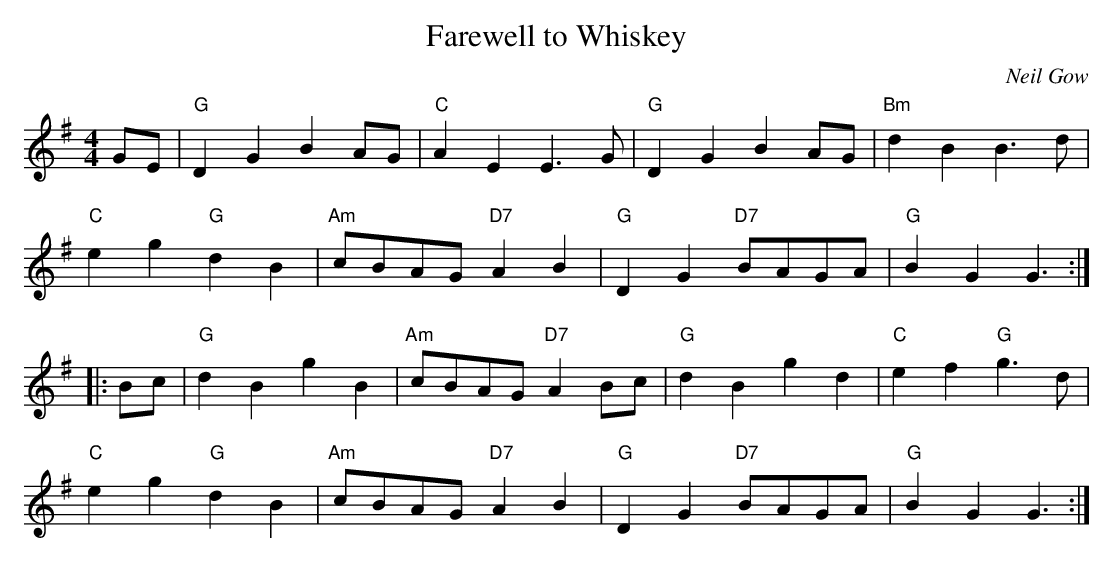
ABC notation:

X:1
T: Farewell to Whiskey
C: Neil Gow
M: 4/4
K: G
GE|"G" D2G2 B2AG |"C" A2E2 E3G |"G" D2G2 B2AG | "Bm"d2B2 B3d |
"C"e2g2 "G"d2B2 | "Am"cBAG "D7"A2B2 |"G" D2G2 "D7"BAGA | "G"B2G2 G3 :|
|:Bc |"G" d2B2 g2B2 | "Am"cBAG "D7"A2Bc |"G" d2B2 g2d2 |"C" e2f2"G" g3d |
"C"e2g2 "G"d2B2 | "Am"cBAG "D7"A2B2 |"G" D2G2 "D7"BAGA | "G"B2G2 G3 :|
